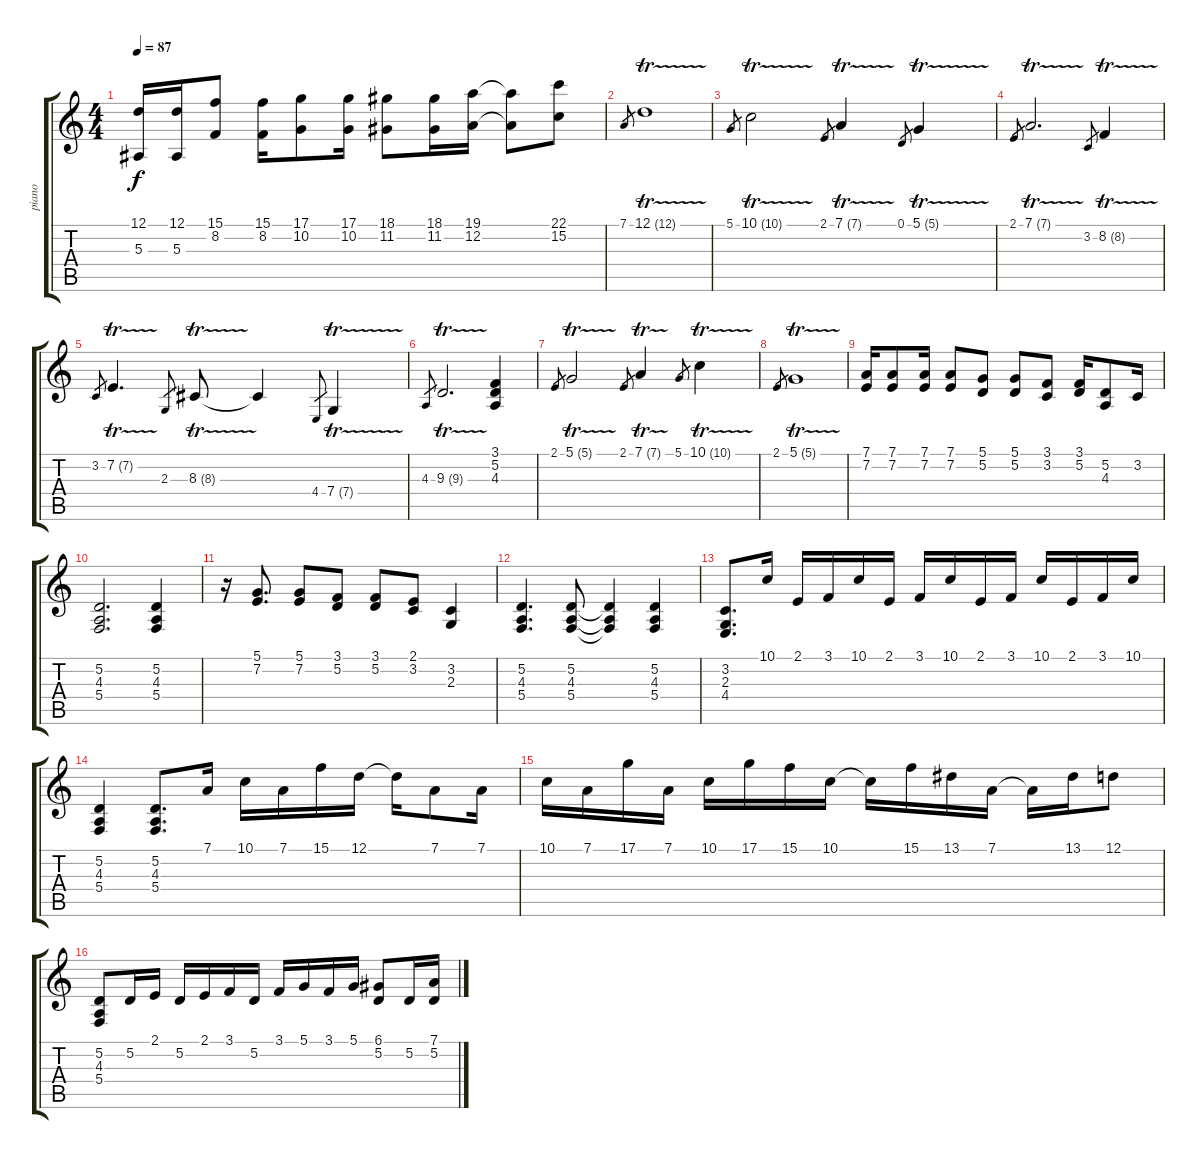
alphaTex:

\track ("piano" "piano") {instrument electricgrandpiano}
\staff {score tabs}
\tuning (D4 A3 F3 C3 G2 D2) {hide}
\ts (4 4)
\tempo 87
\clef g2
\ks c
(12.1{t} 5.3{t}).16{dy f} (12.1 5.3).16 (15.1 8.2).8 (15.1 8.2).16 (17.1 10.2).8 (17.1 10.2).16 (18.1 11.2).8 (18.1 11.2).16 (19.1 12.2).16 (19.1{t} 12.2{t}).8 (22.1 15.2).8 |
7.1.8{gr} 12.1{tr (12 32)}.1{volume 16} |
5.1.8{gr} 10.1{tr (10 32)}.2 2.1.8{gr} 7.1{tr (7 32)}.4 0.1.8{gr} 5.1{tr (5 32)}.4 |
2.1.8{gr} 7.1{tr (7 32)}.2{d} 3.2.8{gr} 8.2{tr (8 32)}.4 |
3.2.8{gr} 7.2{tr (7 32)}.4{d} 2.3.8{gr} 8.3{tr (8 32)}.8 8.3{t}.4 4.4.8{gr} 7.4{tr (7 32)}.4 |
4.3.8{gr} 9.3{tr (9 32)}.2{d} (3.1 5.2 4.3).4 |
2.1.8{gr} 5.1{tr (5 32)}.2 2.1.8{gr} 7.1{tr (7 32)}.4 5.1.8{gr} 10.1{tr (10 32)}.4 |
2.1.8{gr} 5.1{tr (5 32)}.1 |
(7.1 7.2).16{volume 14} (7.1 7.2).8 (7.1 7.2).16 (7.1 7.2).8 (5.1 5.2).8 (5.1 5.2).8 (3.1 3.2).8 (3.1 5.2).16 (5.2 4.3).8 3.2.16 |
(5.2 4.3 5.4).2{d} (5.2 4.3 5.4).4 |
r.16 (5.1 7.2).8{d} (5.1 7.2).8 (3.1 5.2).8 (3.1 5.2).8 (2.1 3.2).8 (3.2 2.3).4 |
(5.2 4.3 5.4).4{d} (5.2 4.3 5.4).8 (5.2{t} 4.3{t} 5.4{t}).4 (5.2 4.3 5.4).4 |
(3.2 2.3 4.4).8{d} 10.1.16 2.1.16 3.1.16 10.1.16 2.1.16 3.1.16 10.1.16 2.1.16 3.1.16 10.1.16 2.1.16 3.1.16 10.1.16 |
(5.2 4.3 5.4).4 (5.2 4.3 5.4).8{d} 7.1.16 10.1.16 7.1.16 15.1.16 12.1.16 12.1{t}.16 7.1.8 7.1.16 |
10.1.16 7.1.16 17.1.16 7.1.16 10.1.16 17.1.16 15.1.16 10.1.16 10.1{t}.16 15.1.16 13.1.16 7.1.16 7.1{t}.16 13.1.16 12.1.8 |
(5.2 4.3 5.4).8 5.2.16 2.1.16 5.2.16 2.1.16 3.1.16 5.2.16 3.1.16 5.1.16 3.1.16 5.1.16 (6.1 5.2).8 5.2.16 (7.1 5.2).16
